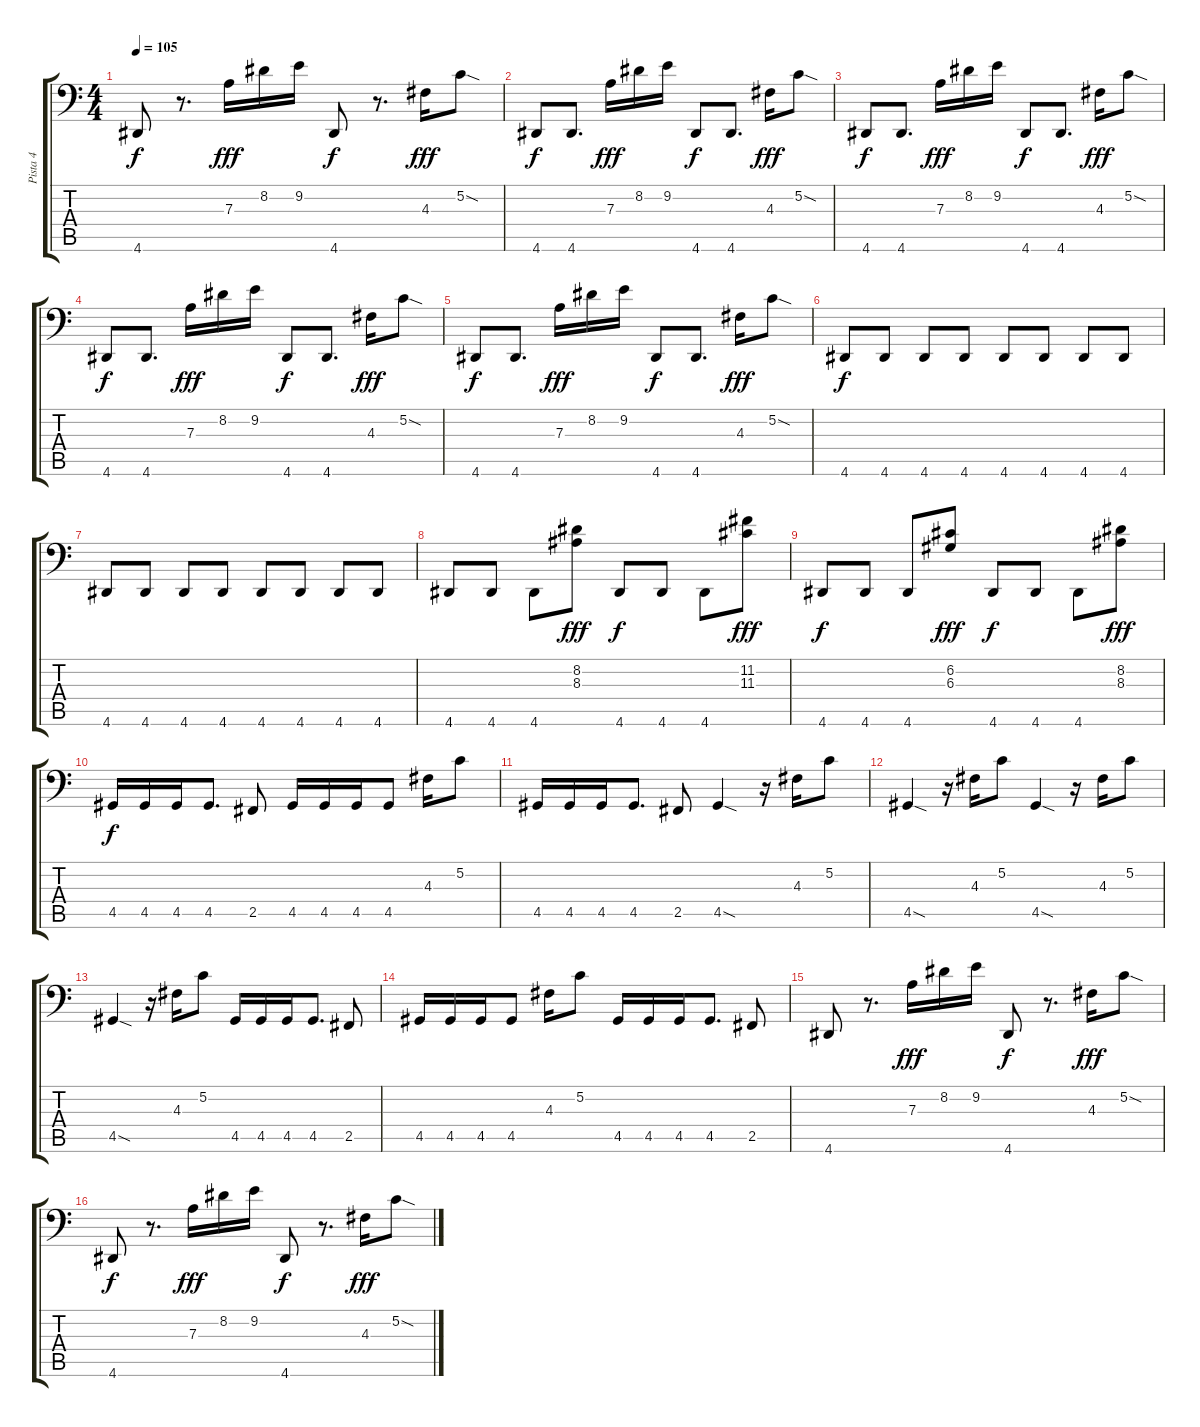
\track ("Pista 4" "Pista 4") {instrument electricbassfinger}
\staff {score tabs}
\tuning (C3 G2 D2 A1 E1 B0) {hide}
\ts (4 4)
\tempo 105
\clef f4
\ks c
4.6.8{dy f} r.8{d} 7.3.16{dy fff} 8.2.16 9.2.16 4.6.8{dy f} r.8{d} 4.3.16{dy fff} 5.2{sod}.8 |
4.6.8{dy f} 4.6.8{d} 7.3.16{dy fff} 8.2.16 9.2.16 4.6.8{dy f} 4.6.8{d} 4.3.16{dy fff} 5.2{sod}.8 |
4.6.8{dy f} 4.6.8{d} 7.3.16{dy fff} 8.2.16 9.2.16 4.6.8{dy f} 4.6.8{d} 4.3.16{dy fff} 5.2{sod}.8 |
4.6.8{dy f} 4.6.8{d} 7.3.16{dy fff} 8.2.16 9.2.16 4.6.8{dy f} 4.6.8{d} 4.3.16{dy fff} 5.2{sod}.8 |
4.6.8{dy f} 4.6.8{d} 7.3.16{dy fff} 8.2.16 9.2.16 4.6.8{dy f} 4.6.8{d} 4.3.16{dy fff} 5.2{sod}.8 |
4.6.8{dy f} 4.6.8 4.6.8 4.6.8 4.6.8 4.6.8 4.6.8 4.6.8 |
4.6.8 4.6.8 4.6.8 4.6.8 4.6.8 4.6.8 4.6.8 4.6.8 |
4.6.8 4.6.8 4.6.8 (8.2 8.3).8{dy fff} 4.6.8{dy f} 4.6.8 4.6.8 (11.2 11.3).8{dy fff} |
4.6.8{dy f} 4.6.8 4.6.8 (6.2 6.3).8{dy fff} 4.6.8{dy f} 4.6.8 4.6.8 (8.2 8.3).8{dy fff} |
4.5.16{dy f} 4.5.16 4.5.16 4.5.8{d} 2.5.8 4.5.16 4.5.16 4.5.16 4.5.8 4.3.16 5.2.8 |
4.5.16 4.5.16 4.5.16 4.5.8{d} 2.5.8 4.5{sod}.4 r.16 4.3.16 5.2.8 |
4.5{sod}.4 r.16 4.3.16 5.2.8 4.5{sod}.4 r.16 4.3.16 5.2.8 |
4.5{sod}.4 r.16 4.3.16 5.2.8 4.5.16 4.5.16 4.5.16 4.5.8{d} 2.5.8 |
4.5.16 4.5.16 4.5.16 4.5.8 4.3.16 5.2.8 4.5.16 4.5.16 4.5.16 4.5.8{d} 2.5.8 |
4.6.8 r.8{d} 7.3.16{dy fff} 8.2.16 9.2.16 4.6.8{dy f} r.8{d} 4.3.16{dy fff} 5.2{sod}.8 |
4.6.8{dy f} r.8{d} 7.3.16{dy fff} 8.2.16 9.2.16 4.6.8{dy f} r.8{d} 4.3.16{dy fff} 5.2{sod}.8
